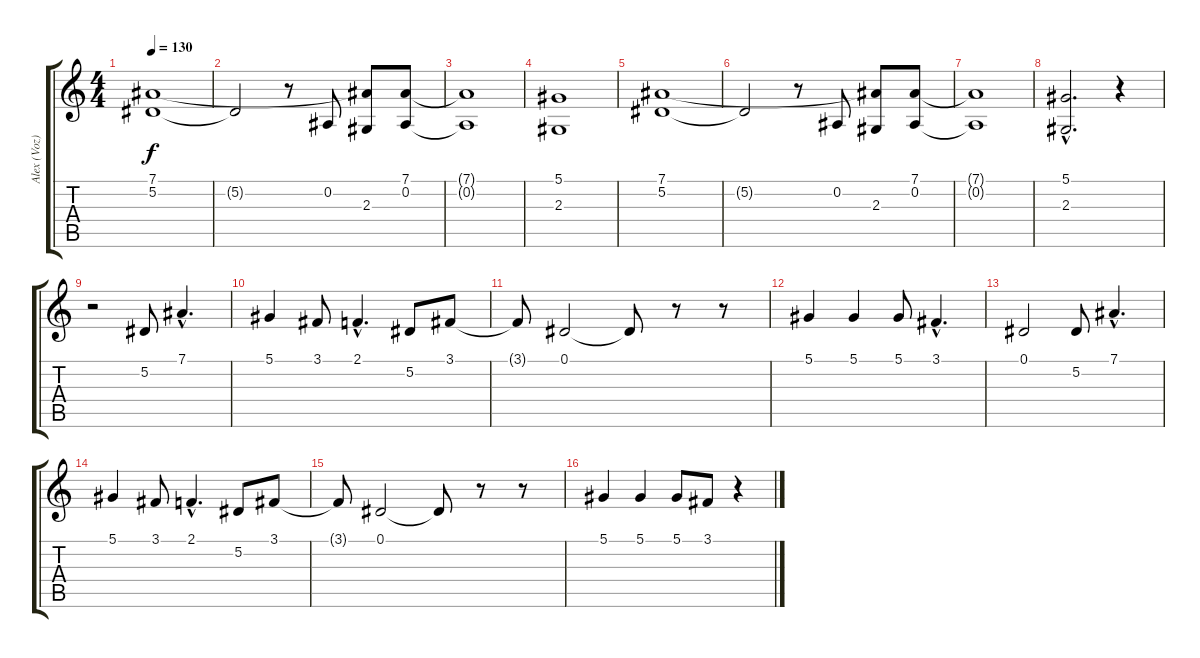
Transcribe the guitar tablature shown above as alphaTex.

\track ("Alex (Voz)" "Alex (Voz)") {instrument tenorsax}
\staff {score tabs}
\tuning (Eb4 Bb3 Gb3 Db3 Ab2 Eb2) {hide}
\ts (4 4)
\tempo 130
\clef g2
\ks c
(7.1 5.2).1{dy f} |
5.2{t}.2 r.8 0.2.8 (7.1{t} 2.3).8 (7.1 0.2).8 |
(7.1{t} 0.2{t}).1 |
(5.1 2.3).1 |
(7.1 5.2).1 |
5.2{t}.2 r.8 0.2.8 (7.1{t} 2.3).8 (7.1 0.2).8 |
(7.1{t} 0.2{t}).1 |
(5.1{hac} 2.3{hac}).2{d} r.4 |
r.2 5.2.8 7.1{hac}.4{d} |
5.1.4 3.1.8 2.1{hac}.4{d} 5.2.8 3.1.8 |
3.1{t}.8 0.1.2 0.1{t}.8 r.8 r.8 |
5.1.4 5.1.4 5.1.8 3.1{hac}.4{d} |
0.1.2 5.2.8 7.1{hac}.4{d} |
5.1.4 3.1.8 2.1{hac}.4{d} 5.2.8 3.1.8 |
3.1{t}.8 0.1.2 0.1{t}.8 r.8 r.8 |
5.1.4 5.1.4 5.1.8 3.1.8 r.4
